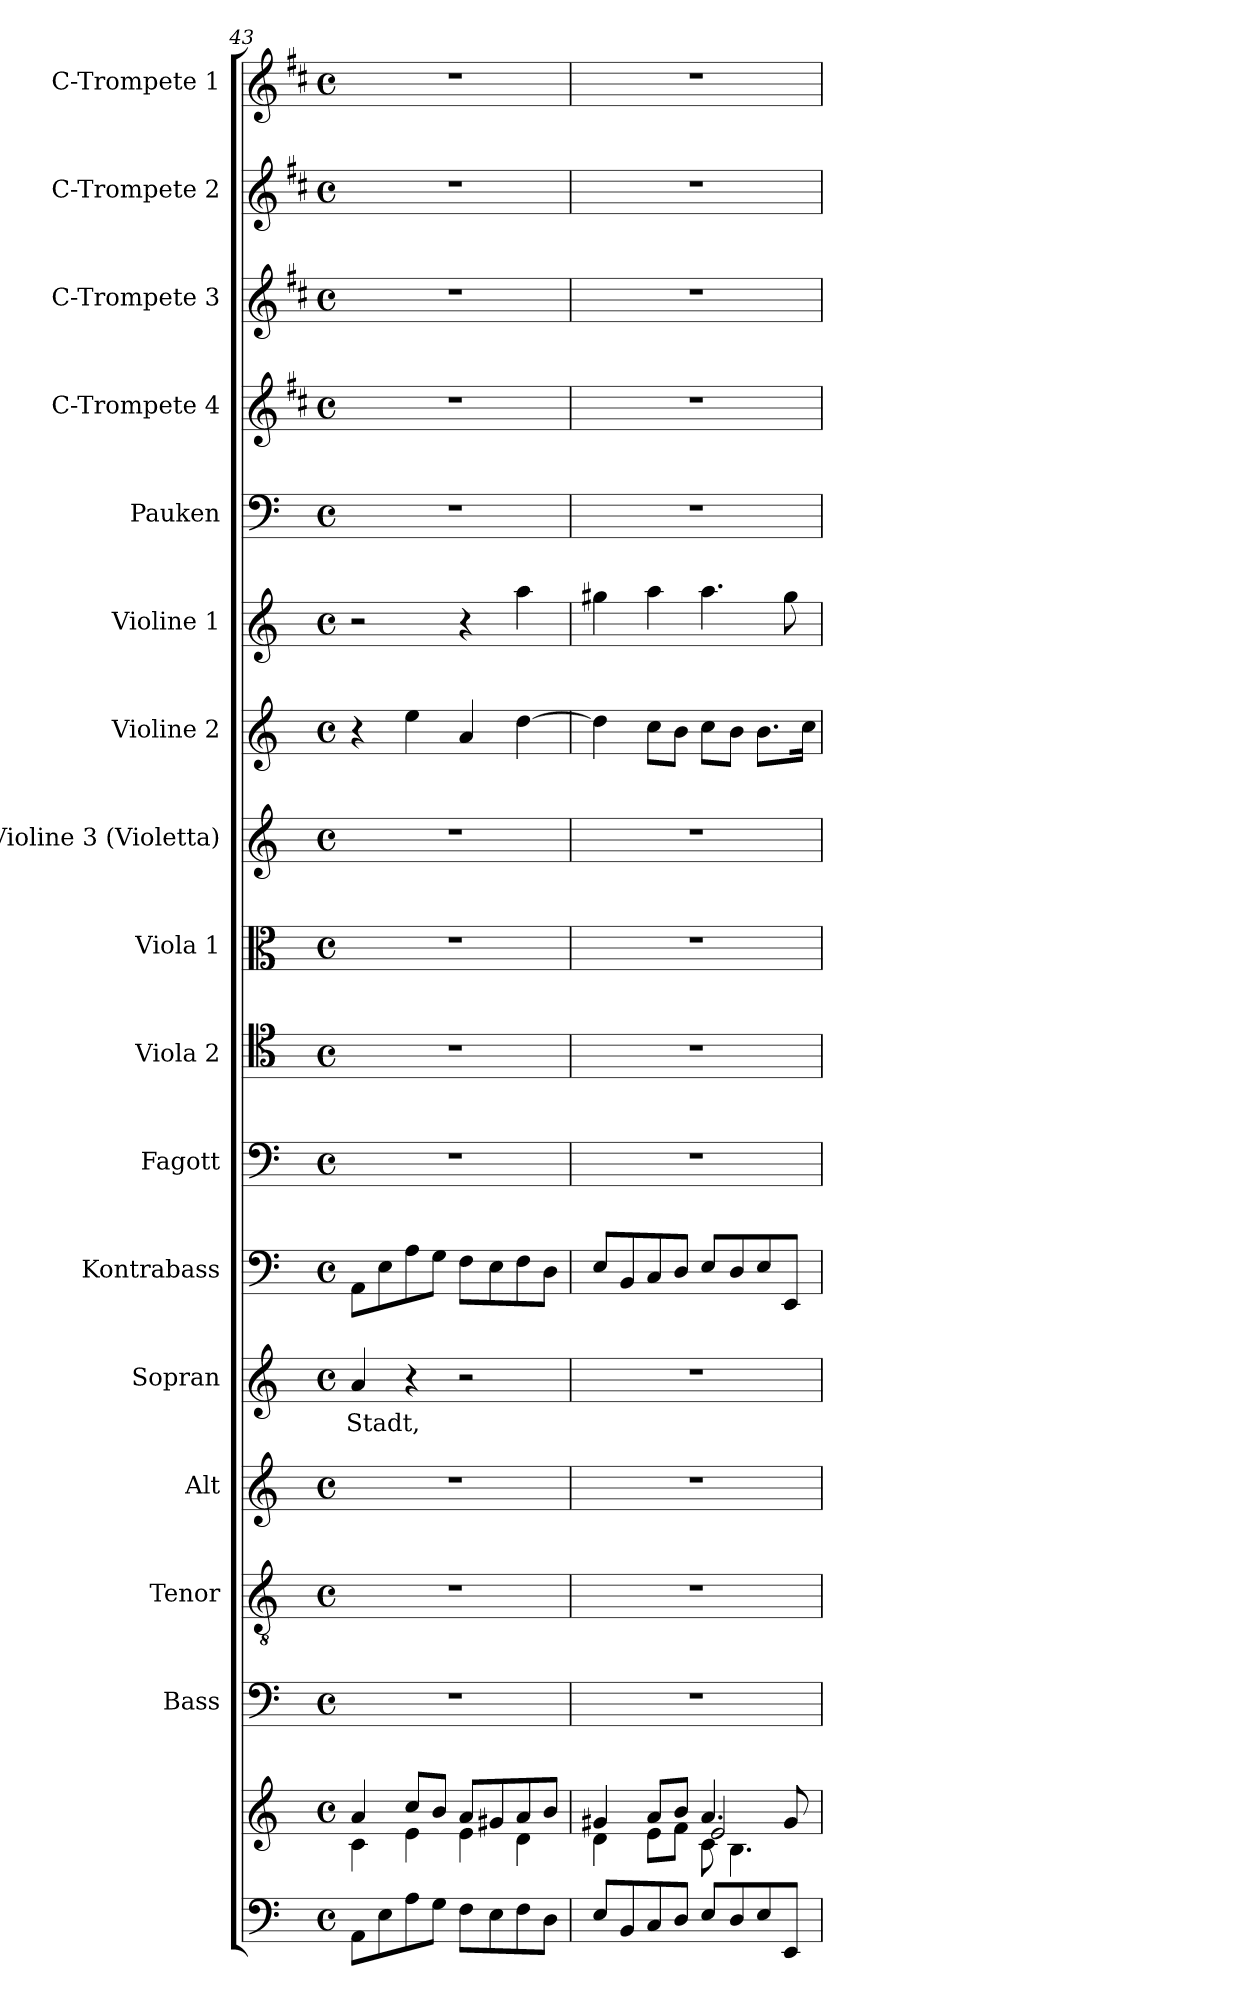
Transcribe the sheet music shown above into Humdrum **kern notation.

**kern	**kern	**kern	**kern	**kern	**kern	**text	**kern	**kern	**kern	**kern	**kern	**kern	**kern	**kern	**kern	**kern	**kern	**kern
*part17	*part17	*part16	*part15	*part14	*part13	*part13	*part12	*part11	*part10	*part9	*part8	*part7	*part6	*part5	*part4	*part3	*part2	*part1
*staff18	*staff17	*staff16	*staff15	*staff14	*staff13	*staff13	*staff12	*staff11	*staff10	*staff9	*staff8	*staff7	*staff6	*staff5	*staff4	*staff3	*staff2	*staff1
*	*	*I"Bass	*I"Tenor	*I"Alt	*I"Sopran	*	*I"Kontrabass	*I"Fagott	*I"Viola 2	*I"Viola 1	*I"Violine 3 (Violetta)	*I"Violine 2	*I"Violine 1	*I"Pauken	*I"C-Trompete 4	*I"C-Trompete 3	*I"C-Trompete 2	*I"C-Trompete 1
*	*	*I'B.	*I'T.	*I'A.	*I'S.	*	*I'Kb.	*I'Fg.	*I'Vla. 2	*I'Vla. 1	*I'Vl. 3	*I'Vl. 2	*I'Vl. 1	*I'Pk.	*I'C Trp. 4	*I'C Trp. 3	*I'C Trp. 2	*I'C Trp. 1
*clefF4	*clefG2	*clefF4	*clefGv2	*clefG2	*clefG2	*	*clefF4	*clefF4	*clefC4	*clefC3	*clefG2	*clefG2	*clefG2	*clefF4	*clefG2	*clefG2	*clefG2	*clefG2
*	*	*	*	*	*	*	*ITrd7c12	*	*	*	*	*	*	*	*ITrd1c2	*ITrd1c2	*ITrd1c2	*ITrd1c2
*k[]	*k[]	*k[]	*k[]	*k[]	*k[]	*	*k[]	*k[]	*k[]	*k[]	*k[]	*k[]	*k[]	*k[]	*k[]	*k[]	*k[]	*k[]
*C:	*C:	*C:	*C:	*C:	*C:	*	*C:	*C:	*C:	*C:	*C:	*C:	*C:	*C:	*C:	*C:	*C:	*C:
*M4/4	*M4/4	*M4/4	*M4/4	*M4/4	*M4/4	*	*M4/4	*M4/4	*M4/4	*M4/4	*M4/4	*M4/4	*M4/4	*M4/4	*M4/4	*M4/4	*M4/4	*M4/4
*met(c)	*met(c)	*met(c)	*met(c)	*met(c)	*met(c)	*	*met(c)	*met(c)	*met(c)	*met(c)	*met(c)	*met(c)	*met(c)	*met(c)	*met(c)	*met(c)	*met(c)	*met(c)
=43	=43	=43	=43	=43	=43	=43	=43	=43	=43	=43	=43	=43	=43	=43	=43	=43	=43	=43
*	*^	*	*	*	*	*	*	*	*	*	*	*	*	*	*	*	*	*
!	!	!	!	!	!	!	!LO:LY:b	!	!	!	!	!	!	!	!	!	!	!	!
8AA\L	4a/	4c\	1r	1r	1r	4a/	Stadt,	8AAA\L	1r	1r	1r	1r	4r	2r	1r	1r	1r	1r	1r
8E\	.	.	.	.	.	.	.	8EE\	.	.	.	.	.	.	.	.	.	.	.
8A\	8cc/L	4e\	.	.	.	4r	.	8AA\	.	.	.	.	4ee\	.	.	.	.	.	.
8G\J	8b/J	.	.	.	.	.	.	8GG\J	.	.	.	.	.	.	.	.	.	.	.
8F\L	8a/L	4e\	.	.	.	2r	.	8FF\L	.	.	.	.	4a/	4r	.	.	.	.	.
8E\	8g#X/	.	.	.	.	.	.	8EE\	.	.	.	.	.	.	.	.	.	.	.
8F\	8a/	4d\	.	.	.	.	.	8FF\	.	.	.	.	[4dd\	4aa\	.	.	.	.	.
8D\J	8b/J	.	.	.	.	.	.	8DD\J	.	.	.	.	.	.	.	.	.	.	.
=44	=44	=44	=44	=44	=44	=44	=44	=44	=44	=44	=44	=44	=44	=44	=44	=44	=44	=44	=44
*	*	*^	*	*	*	*	*	*	*	*	*	*	*	*	*	*	*	*	*
8E/L	4g#X/	4d\	2ryy	1r	1r	1r	1r	.	8EE/L	1r	1r	1r	1r	4dd\]	4gg#X\	1r	1r	1r	1r	1r
8BB/	.	.	.	.	.	.	.	.	8BBB/	.	.	.	.	.	.	.	.	.	.	.
8C/	8a/L	8e\L	.	.	.	.	.	.	8CC/	.	.	.	.	8cc\L	4aa\	.	.	.	.	.
8D/J	8b/J	8f\J	.	.	.	.	.	.	8DD/J	.	.	.	.	8b\J	.	.	.	.	.	.
8E/L	4.a/	2e/	8c\	.	.	.	.	.	8EE/L	.	.	.	.	8cc\L	4.aa\	.	.	.	.	.
8D/	.	.	4.B\	.	.	.	.	.	8DD/	.	.	.	.	8b\J	.	.	.	.	.	.
8E/	.	.	.	.	.	.	.	.	8EE/	.	.	.	.	8.b\L	.	.	.	.	.	.
8EE/J	8g#/	.	.	.	.	.	.	.	8EEE/J	.	.	.	.	.	8gg#\	.	.	.	.	.
.	.	.	.	.	.	.	.	.	.	.	.	.	.	16cc\Jk	.	.	.	.	.	.
*	*v	*v	*v	*	*	*	*	*	*	*	*	*	*	*	*	*	*	*	*	*
=	=	=	=	=	=	=	=	=	=	=	=	=	=	=	=	=	=	=
*-	*-	*-	*-	*-	*-	*-	*-	*-	*-	*-	*-	*-	*-	*-	*-	*-	*-	*-
